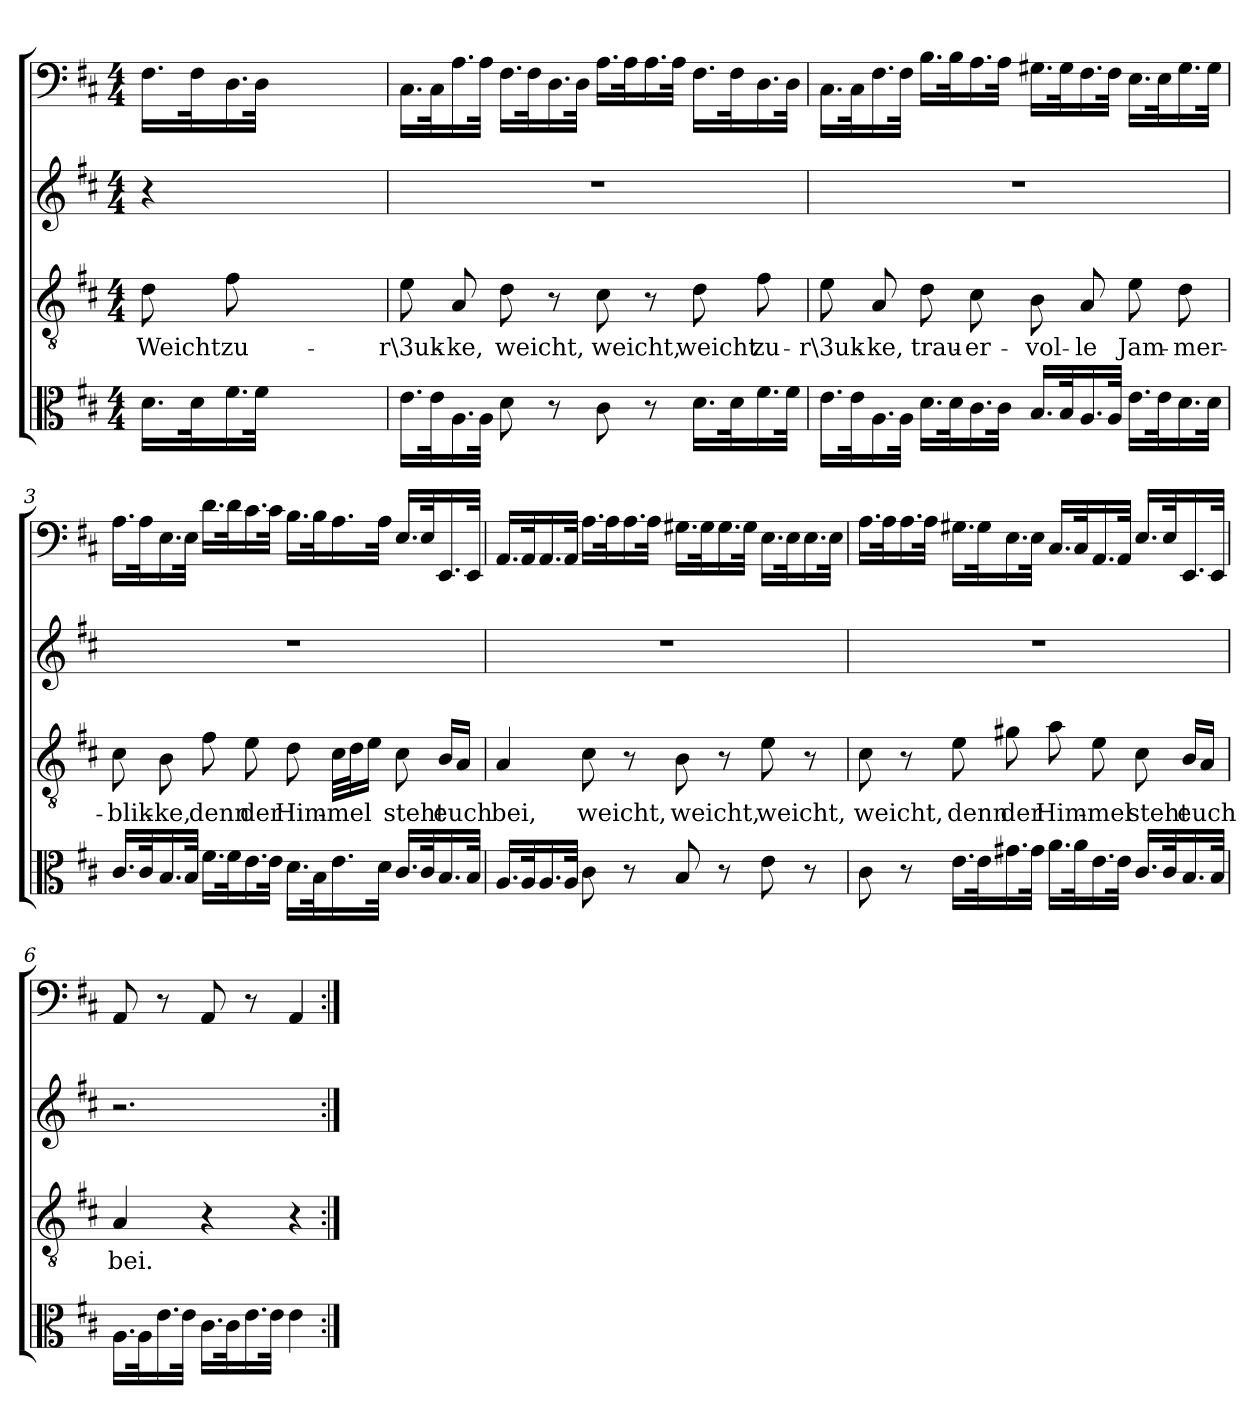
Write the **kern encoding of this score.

**kern	**kern	**text	**kern	**kern
*part4	*part3	*part3	*part2	*part1
*staff4	*staff3	*staff3	*staff2	*staff1
*clefC3	*clefGv2	*	*clefG2	*clefF4
*k[f#c#]	*k[f#c#]	*	*k[f#c#]	*k[f#c#]
*D:	*D:	*	*D:	*D:
*M4/4	*M4/4	*	*M4/4	*M4/4
=	=	=	=	=
16.d\LL	8d\	Weicht	4r	16.F#\LL
32d\K	.	.	.	32F#\K
16.f#\	8f#\	zu-	.	16.D\
32f#\JJk	.	.	.	32D\JJk
2ryy	2ryy	.	2ryy	2ryy
4ryy	4ryy	.	4ryy	4ryy
=1	=1	=1	=1	=1
16.e\LL	8e\	-r\3uk-	1r	16.C#\LL
32e\K	.	.	.	32C#\K
16.A\	8A/	-ke,	.	16.A\
32A\JJk	.	.	.	32A\JJk
8d\	8d\	weicht,	.	16.F#\LL
.	.	.	.	32F#\K
8r	8r	.	.	16.D\
.	.	.	.	32D\JJk
8c#\	8c#\	weicht,	.	16.A\LL
.	.	.	.	32A\K
8r	8r	.	.	16.A\
.	.	.	.	32A\JJk
16.d\LL	8d\	weicht	.	16.F#\LL
32d\K	.	.	.	32F#\K
16.f#\	8f#\	zu-	.	16.D\
32f#\JJk	.	.	.	32D\JJk
=2	=2	=2	=2	=2
16.e\LL	8e\	-r\3uk-	1r	16.C#\LL
32e\K	.	.	.	32C#\K
16.A\	8A/	-ke,	.	16.F#\
32A\JJk	.	.	.	32F#\JJk
16.d\LL	8d\	trau-	.	16.B\LL
32d\K	.	.	.	32B\K
16.c#\	8c#\	-er-	.	16.A\
32c#\JJk	.	.	.	32A\JJk
16.B/LL	8B\	-vol-	.	16.G#X\LL
32B/K	.	.	.	32G#\K
16.A/	8A/	-le	.	16.F#\
32A/JJk	.	.	.	32F#\JJk
16.e\LL	8e\	Jam-	.	16.E\LL
32e\K	.	.	.	32E\K
16.d\	8d\	-mer-	.	16.G#\
32d\JJk	.	.	.	32G#\JJk
=3	=3	=3	=3	=3
16.c#/LL	8c#\	-blik-	1r	16.A\LL
32c#/K	.	.	.	32A\K
16.B/	8B\	-ke,	.	16.E\
32B/JJk	.	.	.	32E\JJk
16.f#\LL	8f#\	denn	.	16.d\LL
32f#\K	.	.	.	32d\K
16.e\	8e\	der	.	16.c#\
32e\JJk	.	.	.	32c#\JJk
16.d\LL	8d\	Him-	.	16.B\LL
32B\K	.	.	.	32B\K
16.e\	32c#\LLL	-mel	.	16.A\
.	32d\J	.	.	.
.	16e\JJ	.	.	.
32d\JJk	.	.	.	32A\JJk
16.c#/LL	8c#\	steht	.	16.E/LL
32c#/K	.	.	.	32E/K
16.B/	16B/LL	euch	.	16.EE/
.	16A/JJ	.	.	.
32B/JJk	.	.	.	32EE/JJk
=4	=4	=4	=4	=4
16.A/LL	4A/	bei,	1r	16.AA/LL
32A/K	.	.	.	32AA/K
16.A/	.	.	.	16.AA/
32A/JJk	.	.	.	32AA/JJk
8c#\	8c#\	weicht,	.	16.A\LL
.	.	.	.	32A\K
8r	8r	.	.	16.A\
.	.	.	.	32A\JJk
8B/	8B\	weicht,	.	16.G#X\LL
.	.	.	.	32G#\K
8r	8r	.	.	16.G#\
.	.	.	.	32G#\JJk
8e\	8e\	weicht,	.	16.E\LL
.	.	.	.	32E\K
8r	8r	.	.	16.E\
.	.	.	.	32E\JJk
=5	=5	=5	=5	=5
8c#\	8c#\	weicht,	1r	16.A\LL
.	.	.	.	32A\K
8r	8r	.	.	16.A\
.	.	.	.	32A\JJk
16.e\LL	8e\	denn	.	16.G#X\LL
32e\K	.	.	.	32G#\K
16.g#X\	8g#X\	der	.	16.E\
32g#\JJk	.	.	.	32E\JJk
16.a\LL	8a\	Him-	.	16.C#/LL
32a\K	.	.	.	32C#/K
16.e\	8e\	-mel	.	16.AA/
32e\JJk	.	.	.	32AA/JJk
16.c#/LL	8c#\	steht	.	16.E/LL
32c#/K	.	.	.	32E/K
16.B/	16B/LL	euch	.	16.EE/
.	16A/JJ	.	.	.
32B/JJk	.	.	.	32EE/JJk
=6	=6	=6	=6	=6
16.A\LL	4A/	bei.	2.r	8AA/
32A\K	.	.	.	.
16.e\	.	.	.	8r
32e\JJk	.	.	.	.
16.c#\LL	4r	.	.	8AA/
32c#\K	.	.	.	.
16.e\	.	.	.	8r
32e\JJk	.	.	.	.
4e\	4r	.	.	4AA/
=:|!	=:|!	=:|!	=:|!	=:|!
*-	*-	*-	*-	*-
